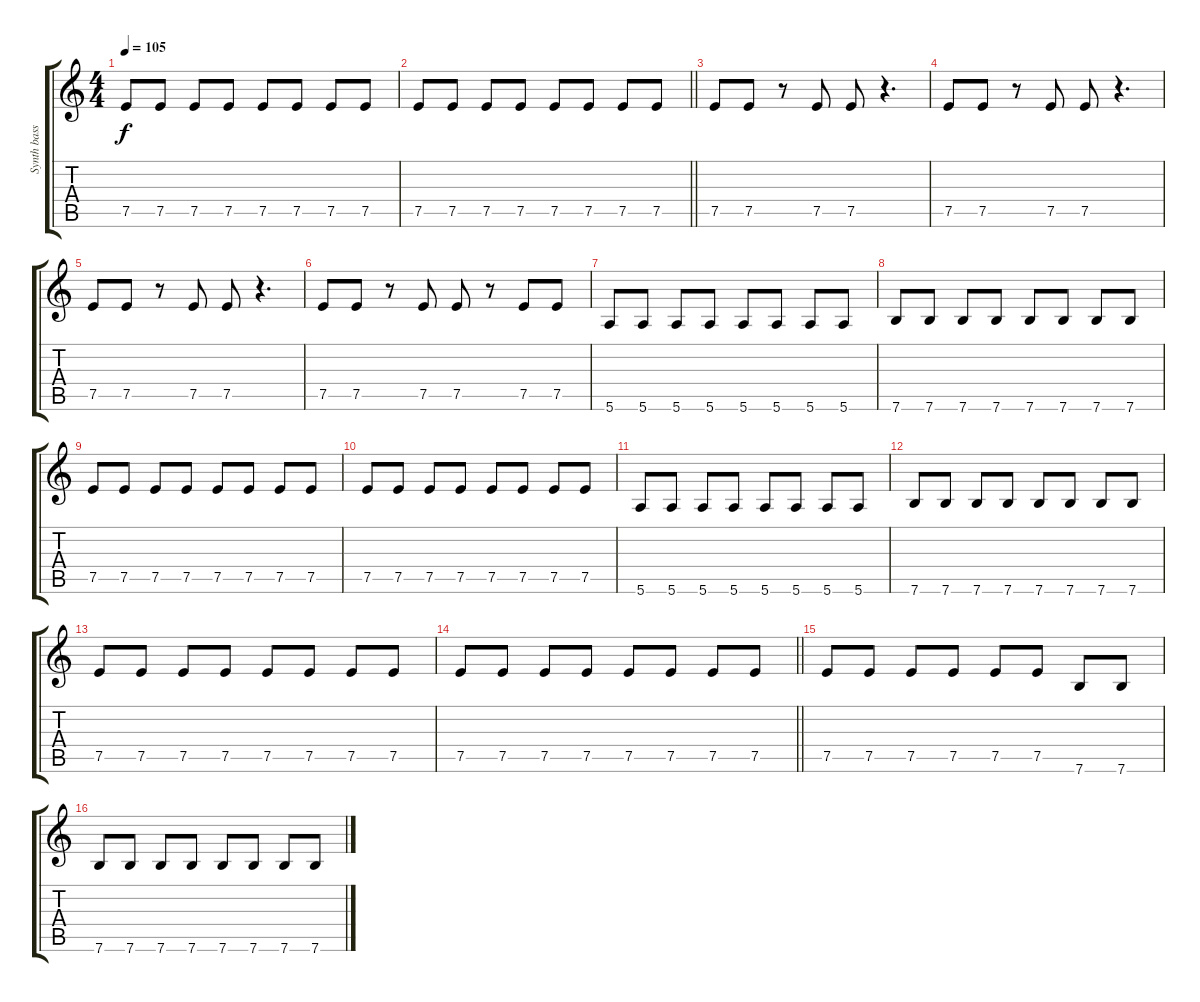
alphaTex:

\track ("Synth bass" "Synth bass") {instrument synthbass1}
\staff {score tabs}
\tuning (E4 B3 G3 D3 A2 E2) {hide}
\ts (4 4)
\tempo 105
\clef g2
\ks c
7.5.8{dy f} 7.5.8 7.5.8 7.5.8 7.5.8 7.5.8 7.5.8 7.5.8 |
\barLineRight lightlight
7.5.8 7.5.8 7.5.8 7.5.8 7.5.8 7.5.8 7.5.8 7.5.8 |
7.5.8 7.5.8 r.8 7.5.8 7.5.8 r.4{d} |
7.5.8 7.5.8 r.8 7.5.8 7.5.8 r.4{d} |
7.5.8 7.5.8 r.8 7.5.8 7.5.8 r.4{d} |
7.5.8 7.5.8 r.8 7.5.8 7.5.8 r.8 7.5.8 7.5.8 |
5.6.8 5.6.8 5.6.8 5.6.8 5.6.8 5.6.8 5.6.8 5.6.8 |
7.6.8 7.6.8 7.6.8 7.6.8 7.6.8 7.6.8 7.6.8 7.6.8 |
7.5.8 7.5.8 7.5.8 7.5.8 7.5.8 7.5.8 7.5.8 7.5.8 |
7.5.8 7.5.8 7.5.8 7.5.8 7.5.8 7.5.8 7.5.8 7.5.8 |
5.6.8 5.6.8 5.6.8 5.6.8 5.6.8 5.6.8 5.6.8 5.6.8 |
7.6.8 7.6.8 7.6.8 7.6.8 7.6.8 7.6.8 7.6.8 7.6.8 |
7.5.8 7.5.8 7.5.8 7.5.8 7.5.8 7.5.8 7.5.8 7.5.8 |
\barLineRight lightlight
7.5.8 7.5.8 7.5.8 7.5.8 7.5.8 7.5.8 7.5.8 7.5.8 |
7.5.8 7.5.8 7.5.8 7.5.8 7.5.8 7.5.8 7.6.8 7.6.8 |
7.6.8 7.6.8 7.6.8 7.6.8 7.6.8 7.6.8 7.6.8 7.6.8
